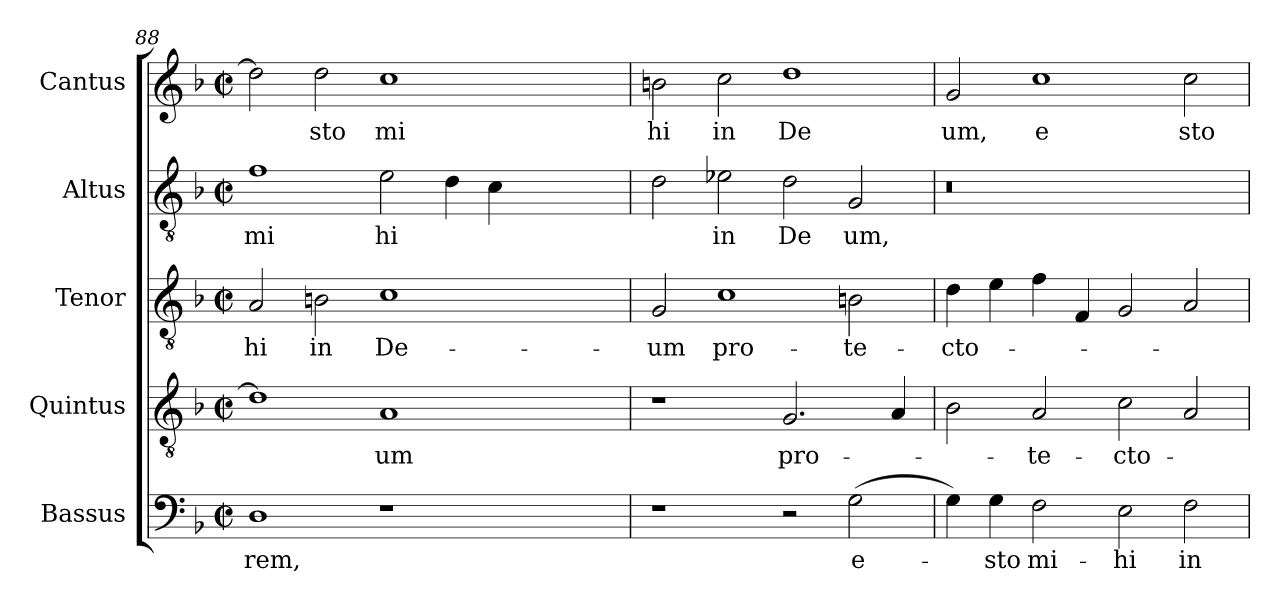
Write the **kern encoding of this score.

**kern	**text	**kern	**text	**kern	**text	**kern	**text	**kern	**text
*part5	*part5	*part4	*part4	*part3	*part3	*part2	*part2	*part1	*part1
*staff5	*staff5	*staff4	*staff4	*staff3	*staff3	*staff2	*staff2	*staff1	*staff1
*I"Bassus	*	*I"Quintus	*	*I"Tenor	*	*I"Altus	*	*I"Cantus	*
*clefF4	*	*clefGv2	*	*clefGv2	*	*clefGv2	*	*clefG2	*
*k[b-]	*	*k[b-]	*	*k[b-]	*	*k[b-]	*	*k[b-]	*
*F:	*	*F:	*	*F:	*	*F:	*	*F:	*
*M2/2	*	*M2/2	*	*M2/2	*	*M2/2	*	*M2/2	*
*met(c|)	*	*met(c|)	*	*met(c|)	*	*met(c|)	*	*met(c|)	*
=88	=88	=88	=88	=88	=88	=88	=88	=88	=88
!	!LO:LY:b:cj	!	!	!	!LO:LY:b:cj	!	!LO:LY:b:cj	!	!
1D	-rem,	1d]	.	2A/	-hi	1f	mi	2dd\]	.
!	!	!	!	!	!LO:LY:b:cj	!	!	!	!LO:LY:b:cj
.	.	.	.	2Bn\	in	.	.	2dd\	sto
!LO:N:vis=1	!	!	!LO:LY:b:cj	!	!LO:LY:b:cj	!	!LO:LY:b:cj	!	!LO:LY:b:cj
0r	.	1A	-um	1c	De-	2e\	hi	1cc	mi
.	.	.	.	.	.	4d\	.	.	.
.	.	.	.	.	.	4c\	.	.	.
.	.	1ryy	.	1ryy	.	1ryy	.	1ryy	.
=89	=89	=89	=89	=89	=89	=89	=89	=89	=89
!	!	!	!	!	!LO:LY:b:cj	!	!	!	!LO:LY:b:cj
1r	.	1r	.	2G/	-um	2d\	.	2bn\	hi
!	!	!	!	!	!LO:LY:b:cj	!	!LO:LY:b:cj	!	!LO:LY:b:cj
.	.	.	.	1c	pro-	2e-X\	in	2cc\	in
!	!	!	!LO:LY:b	!	!	!	!LO:LY:b:cj	!	!LO:LY:b:cj
2r	.	2.G/	pro-	.	.	2d\	De	1dd	De
!	!LO:LY:b:cj	!	!	!	!LO:LY:b:cj	!	!LO:LY:b:cj	!	!
(>2G\	e-	.	.	2Bn\	-te-	2G/	um,	.	.
.	.	4A/	.	.	.	.	.	.	.
=90	=90	=90	=90	=90	=90	=90	=90	=90	=90
!	!	!	!	!	!LO:LY:b	!	!	!	!LO:LY:b:cj
4G\)	.	2B-\	.	4d\	-cto-	0r	.	2g/	um,
!	!LO:LY:b:cj	!	!	!	!	!	!	!	!
4G\	-sto	.	.	4e\	.	.	.	.	.
!	!LO:LY:b:cj	!	!LO:LY:b:cj	!	!	!	!	!	!LO:LY:b:cj
2F\	mi-	2A/	-te-	4f\	.	.	.	1cc	e
.	.	.	.	4F/	.	.	.	.	.
!	!LO:LY:b:cj	!	!LO:LY:b	!	!	!	!	!	!
2E\	-hi	2c\	-cto-	2G/	.	.	.	.	.
!	!LO:LY:b:cj	!	!	!	!	!	!	!	!LO:LY:b:cj
2F\	in	2A/	.	2A/	.	.	.	2cc\	sto
=	=	=	=	=	=	=	=	=	=
*-	*-	*-	*-	*-	*-	*-	*-	*-	*-
